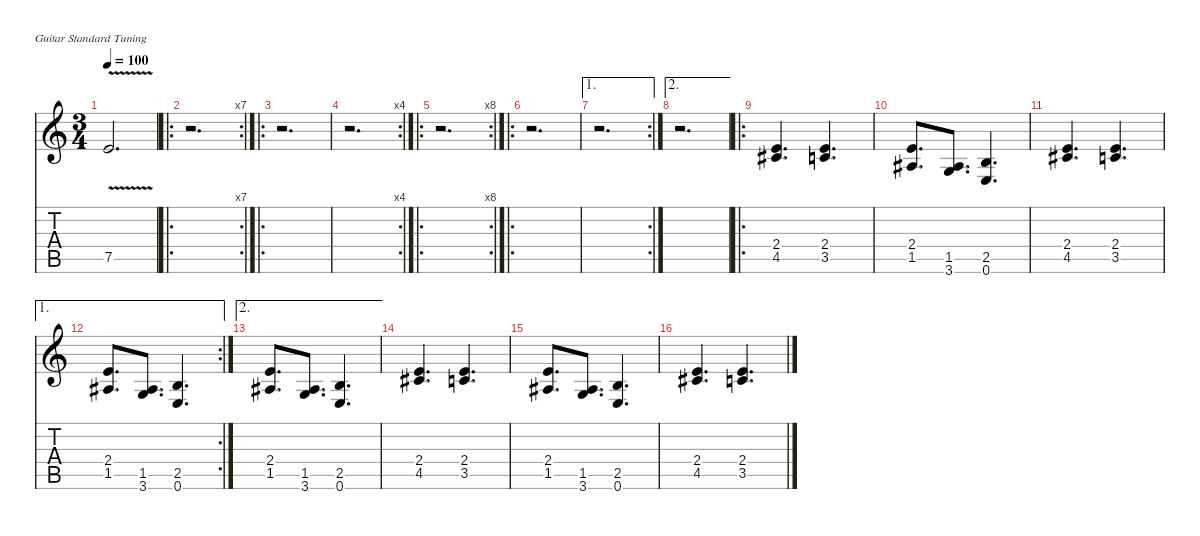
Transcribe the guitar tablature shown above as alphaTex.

\defaultSystemsLayout 4
\hideDynamics
\bracketExtendMode nobrackets
\singleTrackTrackNamePolicy hidden
\multiTrackTrackNamePolicy hidden
\firstSystemTrackNameMode fullname
\firstSystemTrackNameOrientation horizontal
\otherSystemsTrackNameOrientation horizontal
\track ("Guitar" "dist.guit.") {instrument distortionguitar}
\staff {score tabs}
\tuning (E4 B3 G3 D3 A2 E2)
\ts (3 4)
\tempo 100
\clef g2
\ks c
7.5{v t}.2{d dy f beam Up} |
\ro
\rc 7
r.2{d beam Down} |
\ro
r.2{d beam Down} |
\rc 4
r.2{d beam Down} |
\ro
\rc 8
r.2{d beam Down} |
\ro
r.2{d beam Down} |
\ae 1
\rc 2
r.2{d beam Down} |
\ae 2
r.2{d beam Down} |
\ro
(2.4 4.5{acc #}).4{d beam Up} (2.4 3.5).4{d beam Up} |
(2.4 1.5{acc #}).8{d beam Up} (1.5{acc #} 3.6).8{d beam Up} (2.5 0.6).4{d beam Up} |
(2.4 4.5{acc #}).4{d beam Up} (2.4 3.5).4{d beam Up} |
\ae 1
\rc 2
(2.4 1.5{acc #}).8{d beam Up} (1.5{acc #} 3.6).8{d beam Up} (2.5 0.6).4{d beam Up} |
\ae 2
(2.4 1.5{acc #}).8{d beam Up} (1.5{acc #} 3.6).8{d beam Up} (2.5 0.6).4{d beam Up} |
(2.4 4.5{acc #}).4{d beam Up} (2.4 3.5).4{d beam Up} |
(2.4 1.5{acc #}).8{d beam Up} (1.5{acc #} 3.6).8{d beam Up} (2.5 0.6).4{d beam Up} |
(2.4 4.5{acc #}).4{d beam Up} (2.4 3.5).4{d beam Up}
